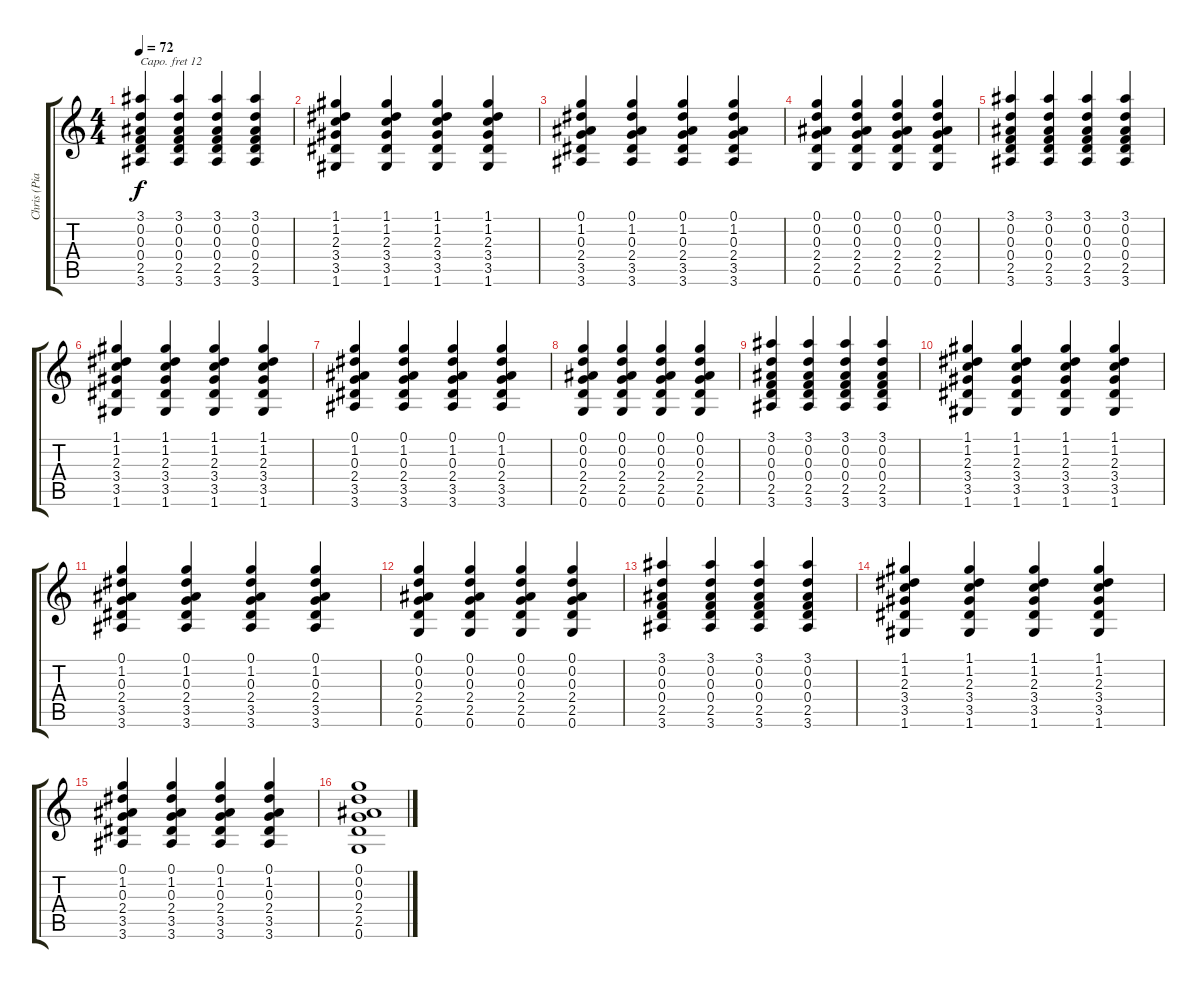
\track ("Chris (Piano) Capo 3rd + 1 Octave" "Chris (Pia") {instrument acousticgrandpiano}
\staff {score tabs}
\capo 12
\tuning (G4 D4 Bb3 F3 C3 G2) {hide}
\ts (4 4)
\tempo 72
\clef g2
\ks c
(3.1 0.2 0.3 0.4 2.5 3.6).4{dy f} (3.1 0.2 0.3 0.4 2.5 3.6).4 (3.1 0.2 0.3 0.4 2.5 3.6).4 (3.1 0.2 0.3 0.4 2.5 3.6).4 |
(1.1 1.2 2.3 3.4 3.5 1.6).4 (1.1 1.2 2.3 3.4 3.5 1.6).4 (1.1 1.2 2.3 3.4 3.5 1.6).4 (1.1 1.2 2.3 3.4 3.5 1.6).4 |
(0.1 1.2 0.3 2.4 3.5 3.6).4 (0.1 1.2 0.3 2.4 3.5 3.6).4 (0.1 1.2 0.3 2.4 3.5 3.6).4 (0.1 1.2 0.3 2.4 3.5 3.6).4 |
(0.1 0.2 0.3 2.4 2.5 0.6).4 (0.1 0.2 0.3 2.4 2.5 0.6).4 (0.1 0.2 0.3 2.4 2.5 0.6).4 (0.1 0.2 0.3 2.4 2.5 0.6).4 |
(3.1 0.2 0.3 0.4 2.5 3.6).4 (3.1 0.2 0.3 0.4 2.5 3.6).4 (3.1 0.2 0.3 0.4 2.5 3.6).4 (3.1 0.2 0.3 0.4 2.5 3.6).4 |
(1.1 1.2 2.3 3.4 3.5 1.6).4 (1.1 1.2 2.3 3.4 3.5 1.6).4 (1.1 1.2 2.3 3.4 3.5 1.6).4 (1.1 1.2 2.3 3.4 3.5 1.6).4 |
(0.1 1.2 0.3 2.4 3.5 3.6).4 (0.1 1.2 0.3 2.4 3.5 3.6).4 (0.1 1.2 0.3 2.4 3.5 3.6).4 (0.1 1.2 0.3 2.4 3.5 3.6).4 |
(0.1 0.2 0.3 2.4 2.5 0.6).4 (0.1 0.2 0.3 2.4 2.5 0.6).4 (0.1 0.2 0.3 2.4 2.5 0.6).4 (0.1 0.2 0.3 2.4 2.5 0.6).4 |
(3.1 0.2 0.3 0.4 2.5 3.6).4 (3.1 0.2 0.3 0.4 2.5 3.6).4 (3.1 0.2 0.3 0.4 2.5 3.6).4 (3.1 0.2 0.3 0.4 2.5 3.6).4 |
(1.1 1.2 2.3 3.4 3.5 1.6).4 (1.1 1.2 2.3 3.4 3.5 1.6).4 (1.1 1.2 2.3 3.4 3.5 1.6).4 (1.1 1.2 2.3 3.4 3.5 1.6).4 |
(0.1 1.2 0.3 2.4 3.5 3.6).4 (0.1 1.2 0.3 2.4 3.5 3.6).4 (0.1 1.2 0.3 2.4 3.5 3.6).4 (0.1 1.2 0.3 2.4 3.5 3.6).4 |
(0.1 0.2 0.3 2.4 2.5 0.6).4 (0.1 0.2 0.3 2.4 2.5 0.6).4 (0.1 0.2 0.3 2.4 2.5 0.6).4 (0.1 0.2 0.3 2.4 2.5 0.6).4 |
(3.1 0.2 0.3 0.4 2.5 3.6).4 (3.1 0.2 0.3 0.4 2.5 3.6).4 (3.1 0.2 0.3 0.4 2.5 3.6).4 (3.1 0.2 0.3 0.4 2.5 3.6).4 |
(1.1 1.2 2.3 3.4 3.5 1.6).4 (1.1 1.2 2.3 3.4 3.5 1.6).4 (1.1 1.2 2.3 3.4 3.5 1.6).4 (1.1 1.2 2.3 3.4 3.5 1.6).4 |
(0.1 1.2 0.3 2.4 3.5 3.6).4 (0.1 1.2 0.3 2.4 3.5 3.6).4 (0.1 1.2 0.3 2.4 3.5 3.6).4 (0.1 1.2 0.3 2.4 3.5 3.6).4 |
(0.1 0.2 0.3 2.4 2.5 0.6).1
